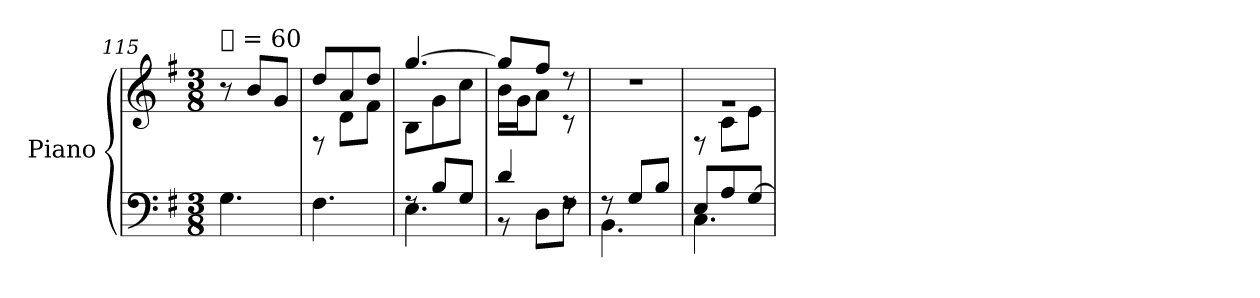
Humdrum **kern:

**kern	**kern
*part1	*part1
*staff2	*staff1
*I"Piano	*
*I'Pno	*
!!LO:PB:g=z
*clefF4	*clefG2
*k[f#]	*k[f#]
*M3/8	*M3/8
=115	=115
!	!LO:TX:a:t=𝅘𝅥 = 60
4.G\	8r
.	8b/L
.	8g/J
=116	=116
*	*^
4.F#\	8dd/L	8rF
.	8a/	8d\L
.	8dd/J	8f#\J
=117	=117	=117
*^	*	*
8rF	4.E\	[4.gg/	8B\L
8B/L	.	.	8g\
8G/J	.	.	8cc\J
=118	=118	=118	=118
4d/	8r	8gg/L]	16b\LL
.	.	.	16g\J
.	8D\L	8ff#/J	8a\J
8rF	8F#\J	8rdd	8rc
*	*	*v	*v
=119	=119	=119
8rF	4.BB\	4.r
8G/L	.	.
8B/J	.	.
=120	=120	=120
*	*	*^
8E/L	4.C\	4.rg	8rF
8A/	.	.	8c\L
[8G/J	.	.	8e\J
*v	*v	*	*
*	*v	*v
=	=
*-	*-
